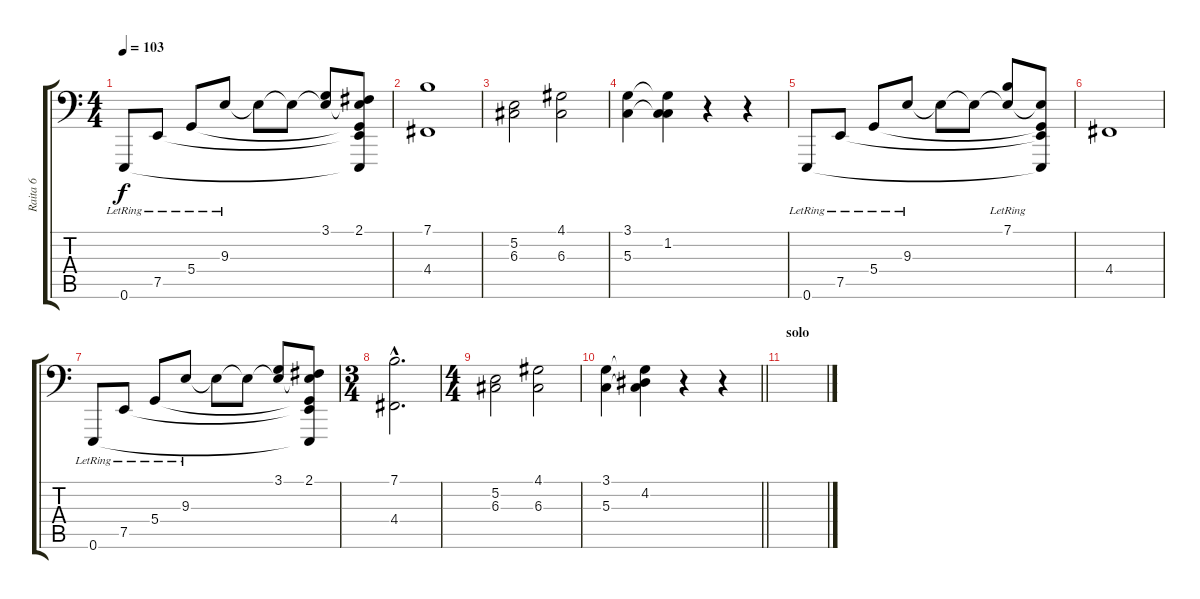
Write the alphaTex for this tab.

\track ("Raita 6" "Raita 6") {instrument drawbarorgan}
\staff {score tabs}
\tuning (E3 B2 G2 D2 A1 E1) {hide}
\ts (4 4)
\tempo 103
\clef f4
\ks c
0.6{lr}.8{dy f} 7.5{lr}.8 5.4{lr}.8 9.3{lr}.8 9.3{t}.8 9.3{t}.8 (3.1 9.3{t}).8 (2.1 9.3{t} 5.4{t} 7.5{t} 0.6{t}).8 |
(7.1 4.4).1 |
(5.2 6.3).2 (4.1 6.3).2 |
(3.1 5.3).4 (3.1{t} 1.2 5.3{t}).4 r.4 r.4 |
0.6{lr}.8 7.5{lr}.8 5.4{lr}.8 9.3{lr}.8 9.3{t}.8 9.3{t}.8 (7.1{lr} 9.3{t}).8 (9.3{t} 5.4{t} 7.5{t} 0.6{t}).8 |
4.4.1 |
0.6{lr}.8 7.5{lr}.8 5.4{lr}.8 9.3{lr}.8 9.3{t}.8 9.3{t}.8 (3.1 9.3{t}).8 (2.1 9.3{t} 5.4{t} 7.5{t} 0.6{t}).8 |
\ts (3 4)
(7.1{hac} 4.4{hac}).2{d} |
\ts (4 4)
(5.2 6.3).2 (4.1 6.3).2 |
\barLineRight lightlight
(3.1 5.3).4 (3.1{t} 4.2 5.3{t}).4 r.4 r.4 |
\section ("" "solo")
